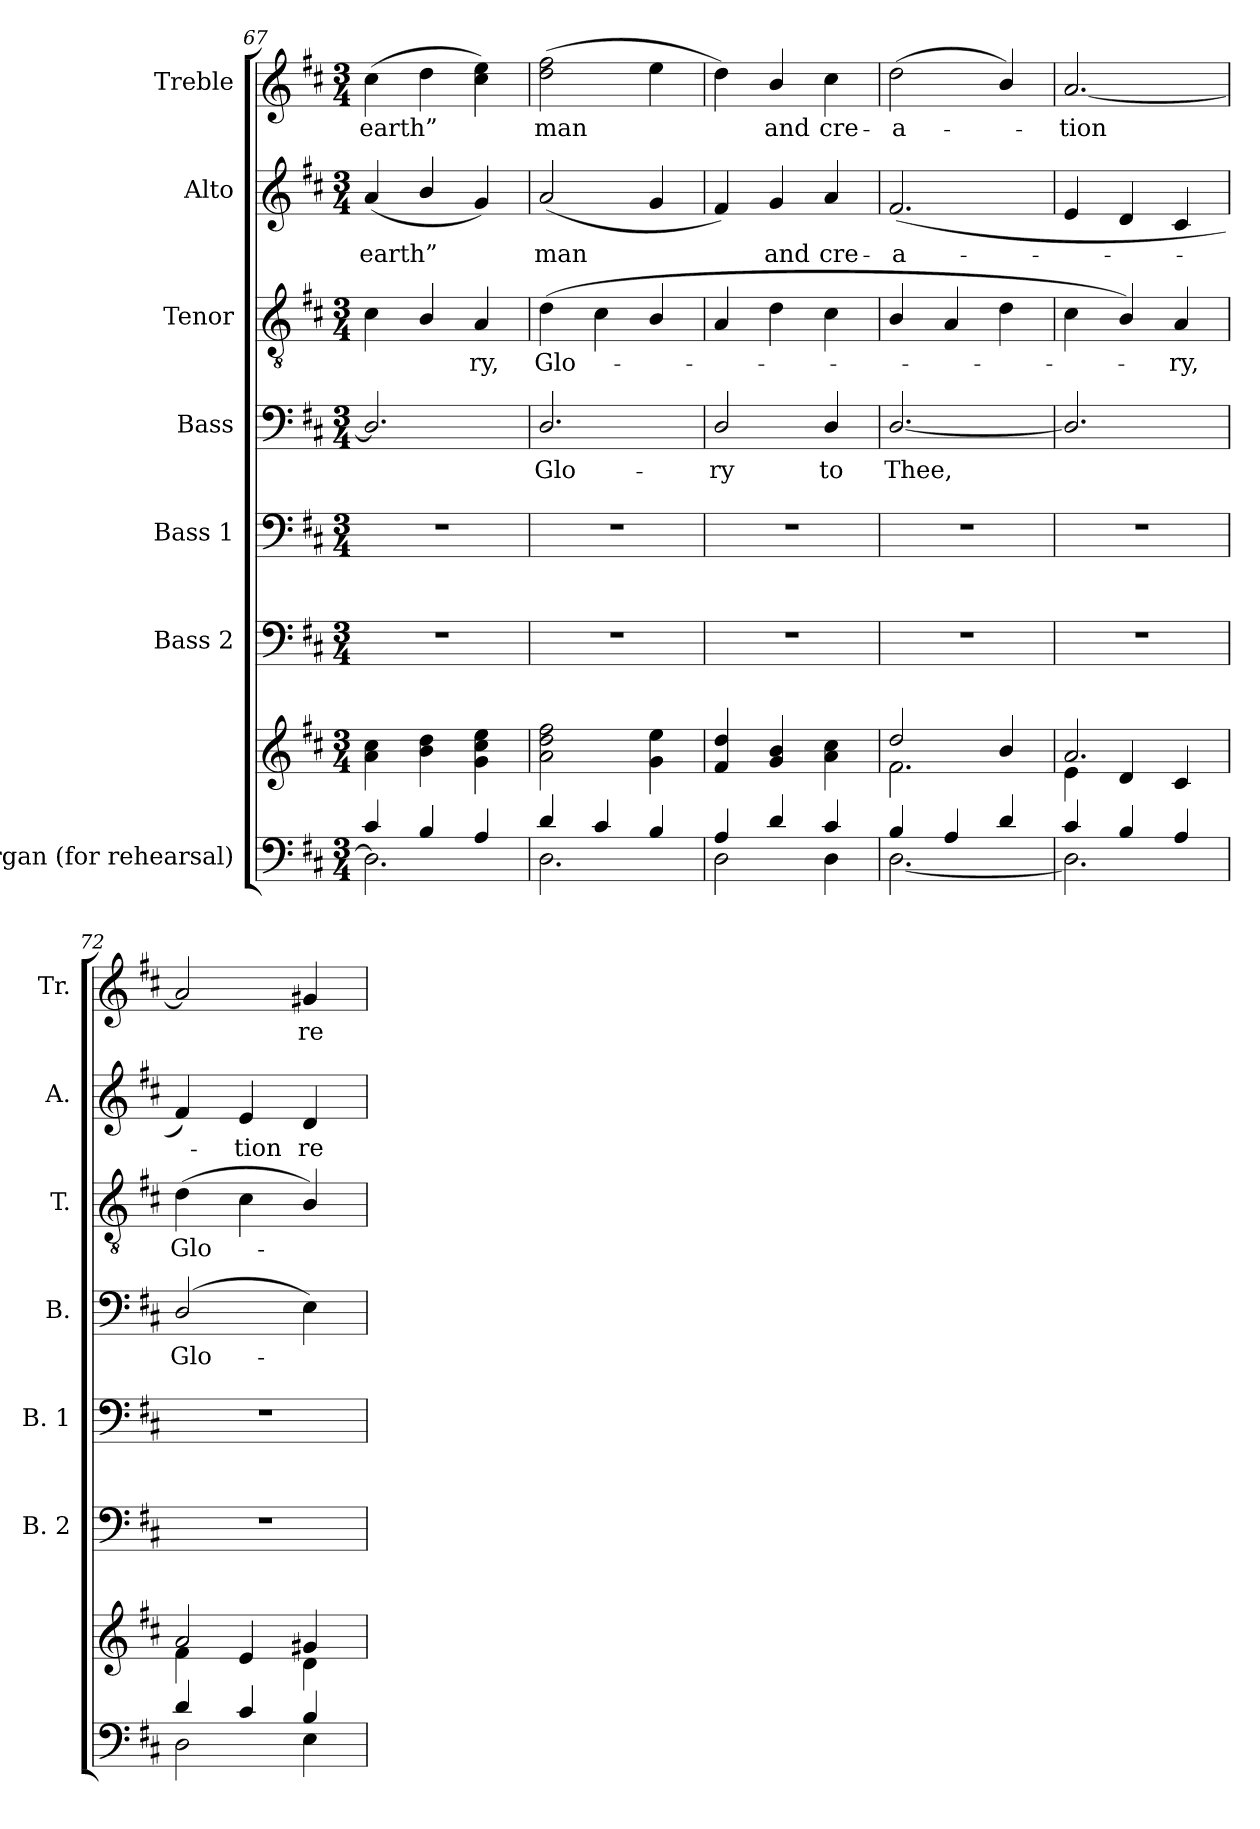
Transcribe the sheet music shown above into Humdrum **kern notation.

**kern	**kern	**kern	**kern	**kern	**text	**kern	**text	**kern	**text	**kern	**text
*part7	*part7	*part6	*part5	*part4	*part4	*part3	*part3	*part2	*part2	*part1	*part1
*staff8	*staff7	*staff6	*staff5	*staff4	*staff4	*staff3	*staff3	*staff2	*staff2	*staff1	*staff1
*I"Organ (for rehearsal)	*	*I"Bass 2	*I"Bass 1	*I"Bass	*	*I"Tenor	*	*I"Alto	*	*I"Treble	*
*	*	*I'B. 2	*I'B. 1	*I'B.	*	*I'T.	*	*I'A.	*	*I'Tr.	*
*clefF4	*clefG2	*clefF4	*clefF4	*clefF4	*	*clefGv2	*	*clefG2	*	*clefG2	*
*	*	*	*	*	*	*ITrd7c12	*	*	*	*	*
*k[f#c#]	*k[f#c#]	*k[f#c#]	*k[f#c#]	*k[f#c#]	*	*k[f#c#]	*	*k[f#c#]	*	*k[f#c#]	*
*D:	*D:	*D:	*D:	*D:	*	*D:	*	*D:	*	*D:	*
*M3/4	*M3/4	*M3/4	*M3/4	*M3/4	*	*M3/4	*	*M3/4	*	*M3/4	*
=67	=67	=67	=67	=67	=67	=67	=67	=67	=67	=67	=67
*^	*	*	*	*	*	*	*	*	*	*	*
!	!	!	!LO:N:vis=1	!LO:N:vis=1	!	!	!	!	!	!	!	!
!	!	!	!	!	!	!	!	!	!	!LO:LY:b:color=#000000	!	!
!	!	!	!	!	!	!	!	!	!	!	!	!LO:LY:b:color=#000000
4c#i/	2.Di\]	4ai\ 4cc#i	2.r	2.r	2.Di/]	.	4C#i\	.	(4ai/	earth”	(4cc#i\	earth”
4Bi/	.	4bi\ 4ddi	.	.	.	.	4BBi/	.	4bi/	.	4ddi\	.
!	!	!	!	!	!	!	!	!LO:LY:b:color=#000000	!	!	!	!
4Ai/	.	4gi\ 4cc#i 4eei	.	.	.	.	4AAi/	-ry,	4gi/)	.	4cc#i\ 4eei)	.
!!LO:LB:g=z
=68	=68	=68	=68	=68	=68	=68	=68	=68	=68	=68	=68	=68
!	!	!	!LO:N:vis=1	!LO:N:vis=1	!	!	!	!	!	!	!	!
!	!	!	!	!	!	!LO:LY:b:color=#000000	!	!	!	!	!	!
!	!	!	!	!	!	!	!	!LO:LY:b:color=#000000	!	!	!	!
!	!	!	!	!	!	!	!	!	!	!LO:LY:b:color=#000000	!	!
!	!	!	!	!	!	!	!	!	!	!	!	!LO:LY:b:color=#000000
4di/	2.Di\	2ai\ 2ddi 2ff#i	2.r	2.r	2.Di/	Glo-	(4Di\	Glo-	(2ai/	man	(2ddi\ 2ff#i	man
4c#i/	.	.	.	.	.	.	4C#i\	.	.	.	.	.
4Bi/	.	4gi\ 4eei	.	.	.	.	4BBi/	.	4gi/	.	4eei\	.
=69	=69	=69	=69	=69	=69	=69	=69	=69	=69	=69	=69	=69
!	!	!	!LO:N:vis=1	!LO:N:vis=1	!	!	!	!	!	!	!	!
!	!	!	!	!	!	!LO:LY:b:color=#000000	!	!	!	!	!	!
4Ai/	2Di\	4f#i/ 4ddi	2.r	2.r	2Di/	-ry	4AAi/	.	4f#i/)	.	4ddi\)	.
!	!	!	!	!	!	!	!	!	!	!LO:LY:b:color=#000000	!	!
!	!	!	!	!	!	!	!	!	!	!	!	!LO:LY:b:color=#000000
4di/	.	4gi/ 4bi	.	.	.	.	4Di\	.	4gi/	and	4bi/	and
!	!	!	!	!	!	!LO:LY:b:color=#000000	!	!	!	!	!	!
!	!	!	!	!	!	!	!	!	!	!LO:LY:b:color=#000000	!	!
!	!	!	!	!	!	!	!	!	!	!	!	!LO:LY:b:color=#000000
4c#i/	4Di\	4ai\ 4cc#i	.	.	4Di/	to	4C#i\	.	4ai/	cre-	4cc#i\	cre-
=70	=70	=70	=70	=70	=70	=70	=70	=70	=70	=70	=70	=70
*	*	*^	*	*	*	*	*	*	*	*	*	*
!	!	!	!	!LO:N:vis=1	!LO:N:vis=1	!	!	!	!	!	!	!	!
!	!	!	!	!	!	!	!LO:LY:b:color=#000000	!	!	!	!	!	!
!	!	!	!	!	!	!	!	!	!	!	!LO:LY:b:color=#000000	!	!
!	!	!	!	!	!	!	!	!	!	!	!	!	!LO:LY:b:color=#000000
4Bi/	[2.Di\	2ddi/	2.f#i\	2.r	2.r	[2.Di/	Thee,	4BBi/	.	(2.f#i/	-a-	(2ddi\	-a-
4Ai/	.	.	.	.	.	.	.	4AAi/	.	.	.	.	.
4di/	.	4bi/	.	.	.	.	.	4Di\	.	.	.	4bi/)	.
=71	=71	=71	=71	=71	=71	=71	=71	=71	=71	=71	=71	=71	=71
!	!	!	!	!LO:N:vis=1	!LO:N:vis=1	!	!	!	!	!	!	!	!
!	!	!	!	!	!	!	!	!	!	!	!	!	!LO:LY:b:color=#000000
4c#i/	2.Di\]	2.ai/	4ei\	2.r	2.r	2.Di/]	.	4C#i\	.	4ei/	.	[2.ai/	-tion
4Bi/	.	.	4di/	.	.	.	.	4BBi/)	.	4di/	.	.	.
!	!	!	!	!	!	!	!	!	!LO:LY:b:color=#000000	!	!	!	!
4Ai/	.	.	4c#i/	.	.	.	.	4AAi/	-ry,	4c#i/	.	.	.
=72	=72	=72	=72	=72	=72	=72	=72	=72	=72	=72	=72	=72	=72
!	!	!	!	!LO:N:vis=1	!LO:N:vis=1	!	!	!	!	!	!	!	!
!	!	!	!	!	!	!	!LO:LY:b:color=#000000	!	!	!	!	!	!
!	!	!	!	!	!	!	!	!	!LO:LY:b:color=#000000	!	!	!	!
4di/	2Di\	2ai/	4f#i\	2.r	2.r	(2Di/	Glo-	(4Di\	Glo-	4f#i/)	.	2ai/]	.
!	!	!	!	!	!	!	!	!	!	!	!LO:LY:b:color=#000000	!	!
4c#i/	.	.	4ei/	.	.	.	.	4C#i\	.	4ei/	-tion	.	.
!	!	!	!	!	!	!	!	!	!	!	!LO:LY:b:color=#000000	!	!
!	!	!	!	!	!	!	!	!	!	!	!	!	!LO:LY:b:color=#000000
4Bi/	4Ei\	4g#Xi/	4di\	.	.	4Ei\)	.	4BBi/)	.	4di/	re-	4g#Xi/	re-
*v	*v	*	*	*	*	*	*	*	*	*	*	*	*
*	*v	*v	*	*	*	*	*	*	*	*	*	*
=	=	=	=	=	=	=	=	=	=	=	=
*-	*-	*-	*-	*-	*-	*-	*-	*-	*-	*-	*-
